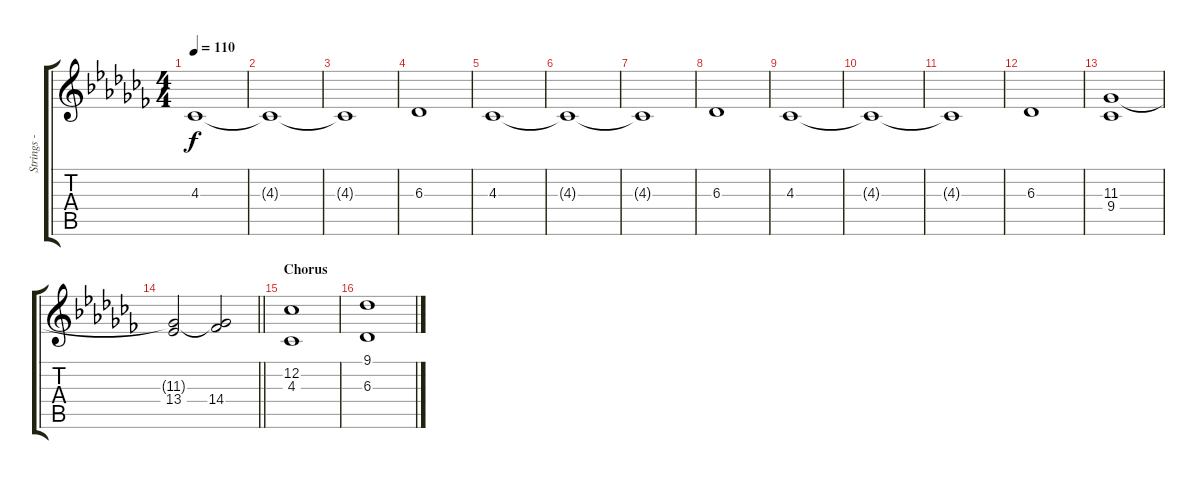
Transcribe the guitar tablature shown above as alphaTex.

\track ("Strings - Arranged by David Campbell, Mi" "Strings - ") {instrument stringensemble1}
\staff {score tabs}
\tuning (E4 B3 G3 D3 A2 E2) {hide}
\ts (4 4)
\tempo 110
\clef g2
\ks abminor
4.3.1{dy f} |
4.3{t}.1 |
4.3{t}.1 |
6.3.1 |
4.3.1 |
4.3{t}.1 |
4.3{t}.1 |
6.3.1 |
4.3.1 |
4.3{t}.1 |
4.3{t}.1 |
6.3.1 |
(11.3 9.4).1 |
\barLineRight lightlight
(11.3{t} 13.4).2 (11.3{t} 14.4).2 |
\section ("" "Chorus")
(12.2 4.3).1 |
(9.1 6.3).1
